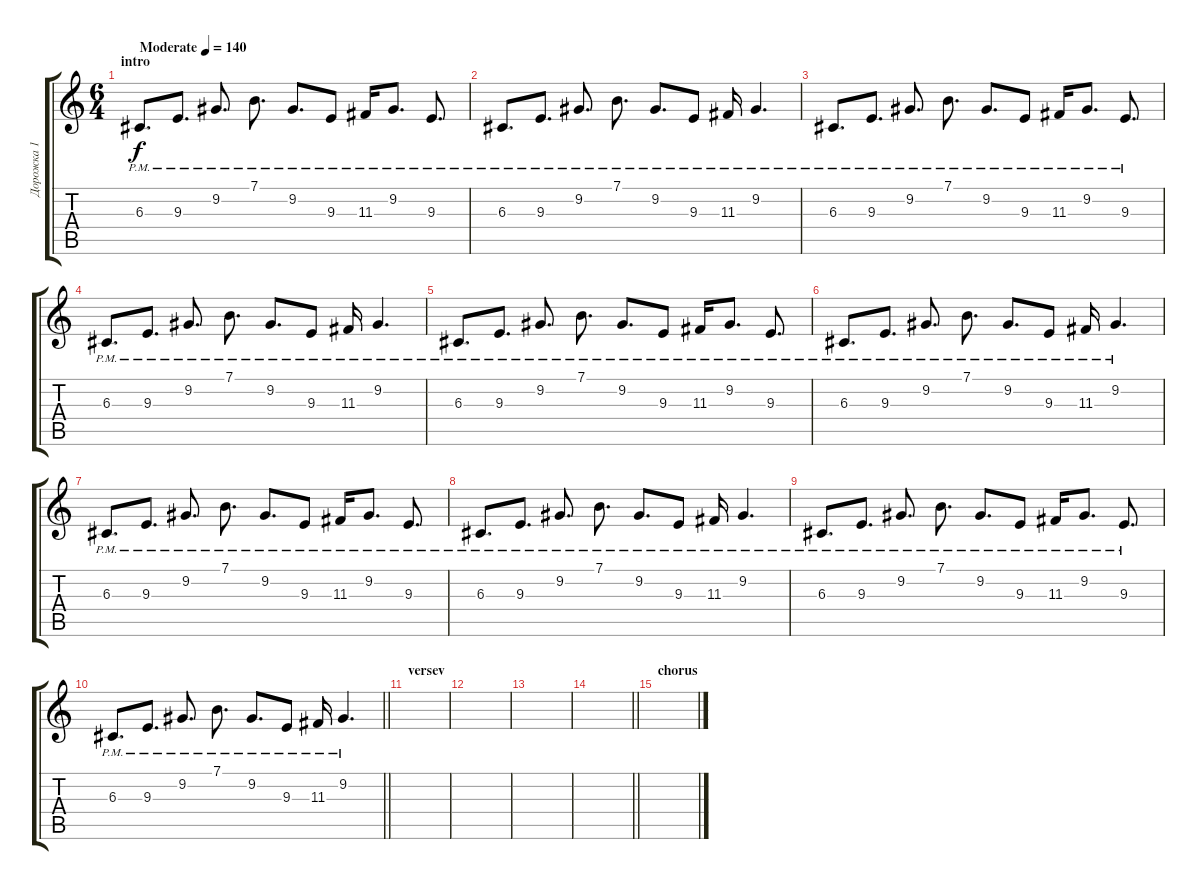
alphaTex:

\track ("Дорожка 1" "Дорожка 1") {instrument oboe}
\staff {score tabs}
\tuning (E4 B3 G3 D3 A2 D2) {hide}
\ts (6 4)
\section ("" "intro")
\tempo (140 "Moderate")
\clef g2
\ks c
6.3{pm}.8{d dy f instrument oboe} 9.3{pm}.8{d} 9.2{pm}.8{d} 7.1{pm}.8{d} 9.2{pm}.8{d} 9.3{pm}.8 11.3{pm}.16 9.2{pm}.8{d} 9.3{pm}.8{d} |
6.3{pm}.8{d} 9.3{pm}.8{d} 9.2{pm}.8{d} 7.1{pm}.8{d} 9.2{pm}.8{d} 9.3{pm}.8 11.3{pm}.16 9.2{pm}.4{d} |
6.3{pm}.8{d} 9.3{pm}.8{d} 9.2{pm}.8{d} 7.1{pm}.8{d} 9.2{pm}.8{d} 9.3{pm}.8 11.3{pm}.16 9.2{pm}.8{d} 9.3{pm}.8{d} |
6.3{pm}.8{d} 9.3{pm}.8{d} 9.2{pm}.8{d} 7.1{pm}.8{d} 9.2{pm}.8{d} 9.3{pm}.8 11.3{pm}.16 9.2{pm}.4{d} |
6.3{pm}.8{d} 9.3{pm}.8{d} 9.2{pm}.8{d} 7.1{pm}.8{d} 9.2{pm}.8{d} 9.3{pm}.8 11.3{pm}.16 9.2{pm}.8{d} 9.3{pm}.8{d} |
6.3{pm}.8{d} 9.3{pm}.8{d} 9.2{pm}.8{d} 7.1{pm}.8{d} 9.2{pm}.8{d} 9.3{pm}.8 11.3{pm}.16 9.2{pm}.4{d} |
6.3{pm}.8{d} 9.3{pm}.8{d} 9.2{pm}.8{d} 7.1{pm}.8{d} 9.2{pm}.8{d} 9.3{pm}.8 11.3{pm}.16 9.2{pm}.8{d} 9.3{pm}.8{d} |
6.3{pm}.8{d} 9.3{pm}.8{d} 9.2{pm}.8{d} 7.1{pm}.8{d} 9.2{pm}.8{d} 9.3{pm}.8 11.3{pm}.16 9.2{pm}.4{d} |
6.3{pm}.8{d} 9.3{pm}.8{d} 9.2{pm}.8{d} 7.1{pm}.8{d} 9.2{pm}.8{d} 9.3{pm}.8 11.3{pm}.16 9.2{pm}.8{d} 9.3{pm}.8{d} |
\barLineRight lightlight
6.3{pm}.8{d} 9.3{pm}.8{d} 9.2{pm}.8{d} 7.1{pm}.8{d} 9.2{pm}.8{d} 9.3{pm}.8 11.3{pm}.16 9.2{pm}.4{d} |
\section ("" "versev")
|
|
|
\barLineRight lightlight
|
\section ("" "chorus")
